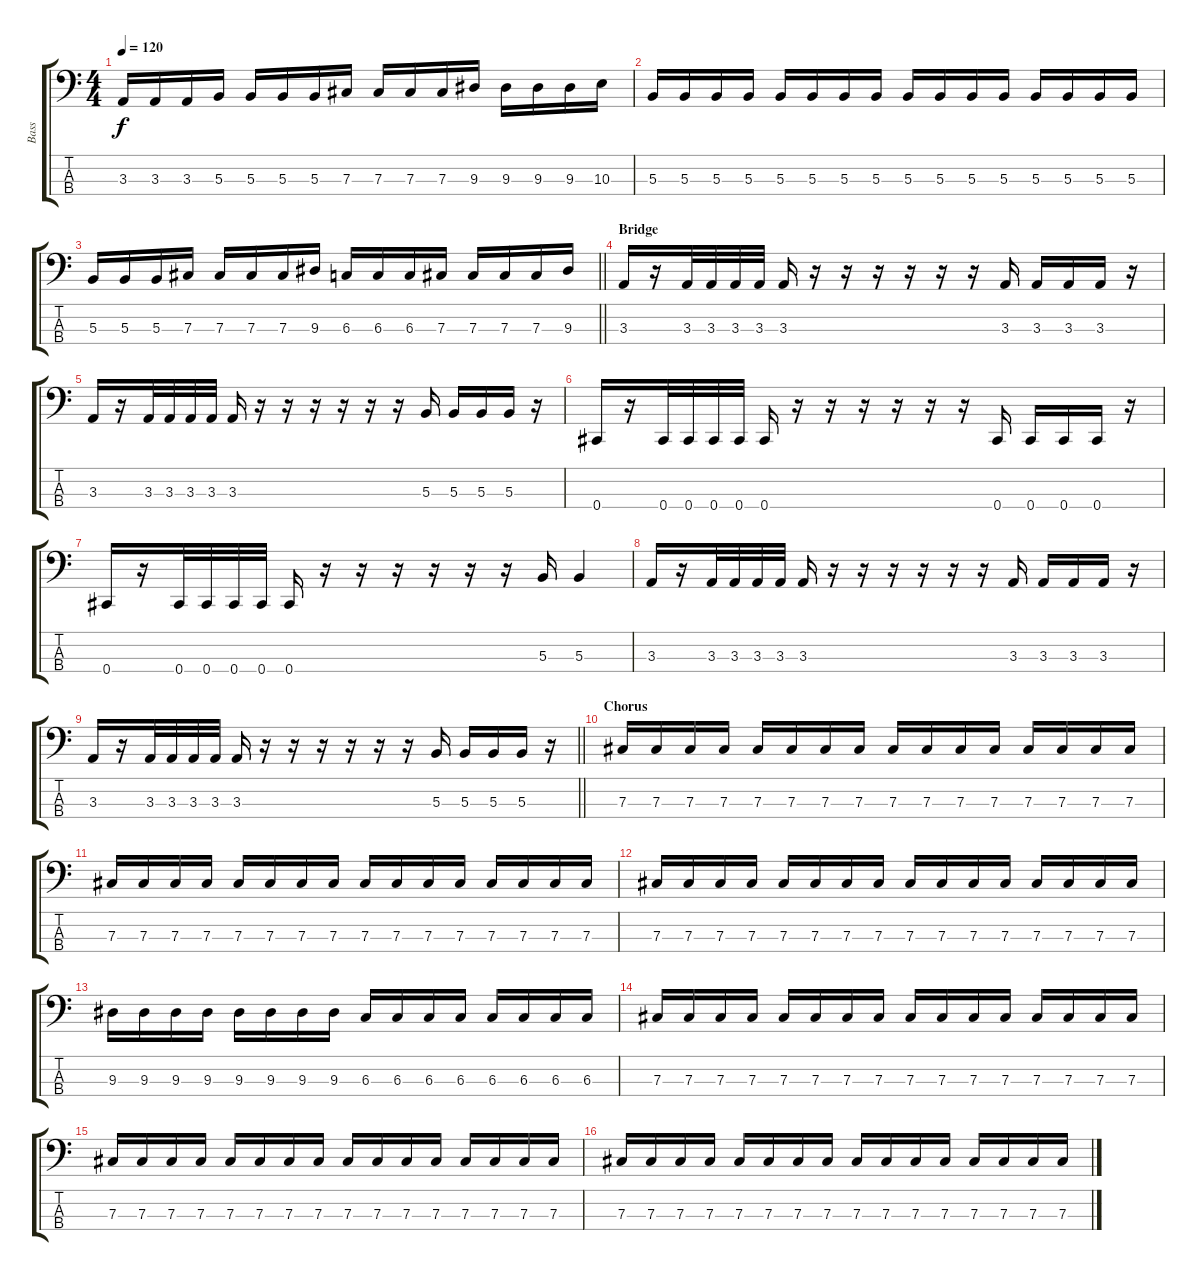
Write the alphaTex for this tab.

\track ("Bass" "Bass") {instrument electricbassfinger}
\staff {score tabs}
\tuning (E2 B1 Gb1 Db1) {hide}
\ts (4 4)
\tempo 120
\clef f4
\ks c
3.3.16{dy f} 3.3.16 3.3.16 5.3.16 5.3.16 5.3.16 5.3.16 7.3.16 7.3.16 7.3.16 7.3.16 9.3.16 9.3.16 9.3.16 9.3.16 10.3.16 |
5.3.16 5.3.16 5.3.16 5.3.16 5.3.16 5.3.16 5.3.16 5.3.16 5.3.16 5.3.16 5.3.16 5.3.16 5.3.16 5.3.16 5.3.16 5.3.16 |
\barLineRight lightlight
5.3.16 5.3.16 5.3.16 7.3.16 7.3.16 7.3.16 7.3.16 9.3.16 6.3.16 6.3.16 6.3.16 7.3.16 7.3.16 7.3.16 7.3.16 9.3.16 |
\section ("" "Bridge")
3.3.16 r.16 3.3.32 3.3.32 3.3.32 3.3.32 3.3.16 r.16 r.16 r.16 r.16 r.16 r.16 3.3.16 3.3.16 3.3.16 3.3.16 r.16 |
3.3.16 r.16 3.3.32 3.3.32 3.3.32 3.3.32 3.3.16 r.16 r.16 r.16 r.16 r.16 r.16 5.3.16 5.3.16 5.3.16 5.3.16 r.16 |
0.4.16 r.16 0.4.32 0.4.32 0.4.32 0.4.32 0.4.16 r.16 r.16 r.16 r.16 r.16 r.16 0.4.16 0.4.16 0.4.16 0.4.16 r.16 |
0.4.16 r.16 0.4.32 0.4.32 0.4.32 0.4.32 0.4.16 r.16 r.16 r.16 r.16 r.16 r.16 5.3.16 5.3.4 |
3.3.16 r.16 3.3.32 3.3.32 3.3.32 3.3.32 3.3.16 r.16 r.16 r.16 r.16 r.16 r.16 3.3.16 3.3.16 3.3.16 3.3.16 r.16 |
\barLineRight lightlight
3.3.16 r.16 3.3.32 3.3.32 3.3.32 3.3.32 3.3.16 r.16 r.16 r.16 r.16 r.16 r.16 5.3.16 5.3.16 5.3.16 5.3.16 r.16 |
\section ("" "Chorus")
7.3.16 7.3.16 7.3.16 7.3.16 7.3.16 7.3.16 7.3.16 7.3.16 7.3.16 7.3.16 7.3.16 7.3.16 7.3.16 7.3.16 7.3.16 7.3.16 |
7.3.16 7.3.16 7.3.16 7.3.16 7.3.16 7.3.16 7.3.16 7.3.16 7.3.16 7.3.16 7.3.16 7.3.16 7.3.16 7.3.16 7.3.16 7.3.16 |
7.3.16 7.3.16 7.3.16 7.3.16 7.3.16 7.3.16 7.3.16 7.3.16 7.3.16 7.3.16 7.3.16 7.3.16 7.3.16 7.3.16 7.3.16 7.3.16 |
9.3.16 9.3.16 9.3.16 9.3.16 9.3.16 9.3.16 9.3.16 9.3.16 6.3.16 6.3.16 6.3.16 6.3.16 6.3.16 6.3.16 6.3.16 6.3.16 |
7.3.16 7.3.16 7.3.16 7.3.16 7.3.16 7.3.16 7.3.16 7.3.16 7.3.16 7.3.16 7.3.16 7.3.16 7.3.16 7.3.16 7.3.16 7.3.16 |
7.3.16 7.3.16 7.3.16 7.3.16 7.3.16 7.3.16 7.3.16 7.3.16 7.3.16 7.3.16 7.3.16 7.3.16 7.3.16 7.3.16 7.3.16 7.3.16 |
7.3.16 7.3.16 7.3.16 7.3.16 7.3.16 7.3.16 7.3.16 7.3.16 7.3.16 7.3.16 7.3.16 7.3.16 7.3.16 7.3.16 7.3.16 7.3.16
